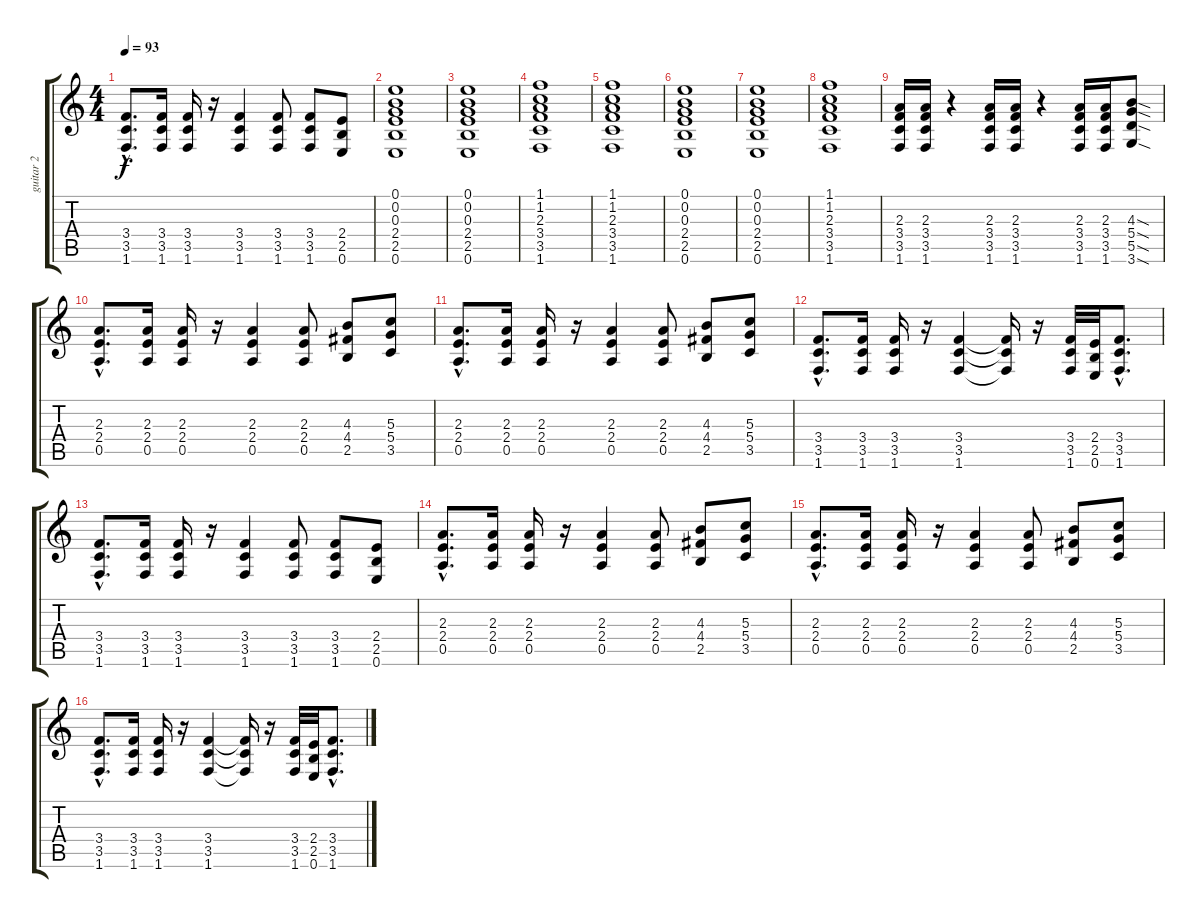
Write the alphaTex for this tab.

\track ("guitar 2" "guitar 2") {instrument overdrivenguitar}
\staff {score tabs}
\tuning (E4 B3 G3 D3 A2 E2) {hide}
\ts (4 4)
\tempo 93
\clef g2
\ks c
(3.4{hac} 3.5{hac} 1.6{hac}).8{d dy f} (3.4 3.5 1.6).16 (3.4 3.5 1.6).16 r.16 (3.4 3.5 1.6).4 (3.4 3.5 1.6).8 (3.4 3.5 1.6).8 (2.4 2.5 0.6).8 |
(0.1 0.2 0.3 2.4 2.5 0.6).1 |
(0.1 0.2 0.3 2.4 2.5 0.6).1 |
(1.1 1.2 2.3 3.4 3.5 1.6).1 |
(1.1 1.2 2.3 3.4 3.5 1.6).1 |
(0.1 0.2 0.3 2.4 2.5 0.6).1 |
(0.1 0.2 0.3 2.4 2.5 0.6).1 |
(1.1 1.2 2.3 3.4 3.5 1.6).1 |
(2.3 3.4 3.5 1.6).16 (2.3 3.4 3.5 1.6).16 r.4 (2.3 3.4 3.5 1.6).16 (2.3 3.4 3.5 1.6).16 r.4 (2.3 3.4 3.5 1.6).16 (2.3 3.4 3.5 1.6).16 (4.3{sod} 5.4{sod} 5.5{sod} 3.6{sod}).8 |
(2.3{hac} 2.4{hac} 0.5{hac}).8{d} (2.3 2.4 0.5).16 (2.3 2.4 0.5).16 r.16 (2.3 2.4 0.5).4 (2.3 2.4 0.5).8 (4.3 4.4 2.5).8 (5.3 5.4 3.5).8 |
(2.3{hac} 2.4{hac} 0.5{hac}).8{d} (2.3 2.4 0.5).16 (2.3 2.4 0.5).16 r.16 (2.3 2.4 0.5).4 (2.3 2.4 0.5).8 (4.3 4.4 2.5).8 (5.3 5.4 3.5).8 |
(3.4{hac} 3.5{hac} 1.6{hac}).8{d} (3.4 3.5 1.6).16 (3.4 3.5 1.6).16 r.16 (3.4 3.5 1.6).4 (3.4{t} 3.5{t} 1.6{t}).16 r.16 (3.4 3.5 1.6).32 (2.4 2.5 0.6).32 (3.4{hac} 3.5{hac} 1.6{hac}).8{d} |
(3.4{hac} 3.5{hac} 1.6{hac}).8{d} (3.4 3.5 1.6).16 (3.4 3.5 1.6).16 r.16 (3.4 3.5 1.6).4 (3.4 3.5 1.6).8 (3.4 3.5 1.6).8 (2.4 2.5 0.6).8 |
(2.3{hac} 2.4{hac} 0.5{hac}).8{d} (2.3 2.4 0.5).16 (2.3 2.4 0.5).16 r.16 (2.3 2.4 0.5).4 (2.3 2.4 0.5).8 (4.3 4.4 2.5).8 (5.3 5.4 3.5).8 |
(2.3{hac} 2.4{hac} 0.5{hac}).8{d} (2.3 2.4 0.5).16 (2.3 2.4 0.5).16 r.16 (2.3 2.4 0.5).4 (2.3 2.4 0.5).8 (4.3 4.4 2.5).8 (5.3 5.4 3.5).8 |
(3.4{hac} 3.5{hac} 1.6{hac}).8{d} (3.4 3.5 1.6).16 (3.4 3.5 1.6).16 r.16 (3.4 3.5 1.6).4 (3.4{t} 3.5{t} 1.6{t}).16 r.16 (3.4 3.5 1.6).32 (2.4 2.5 0.6).32 (3.4{hac} 3.5{hac} 1.6{hac}).8{d}
